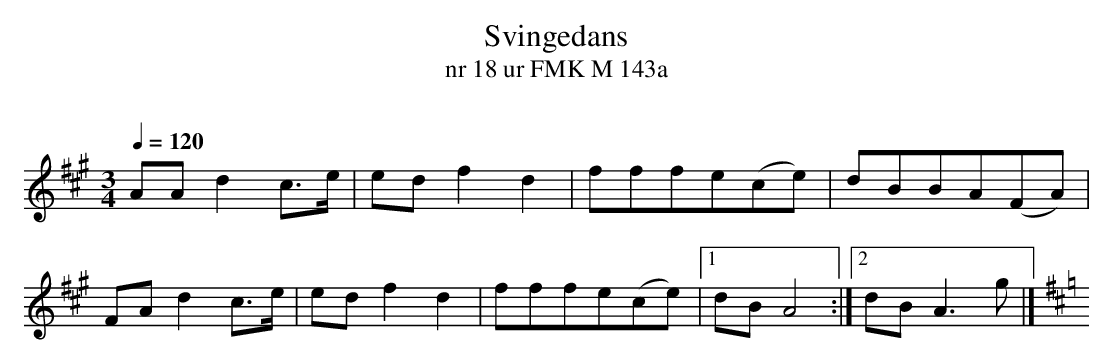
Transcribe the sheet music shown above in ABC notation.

X:1
T:Svingedans
T:nr 18 ur FMK M 143a
O:
M:3/4
L:1/8
Q:1/4=120
K:A
AA d2 c>e | ed f2 d2 | fffe(ce) | dBBA(FA) |
FA d2 c>e | ed f2 d2 | fffe(ce) |1 dB A4 :|2 dB A3 g |]
K:D |: fg a2 e>a | fa f2 d2 | AA f2 a>g |1 ec d3 g :|2 ec d4 |]
